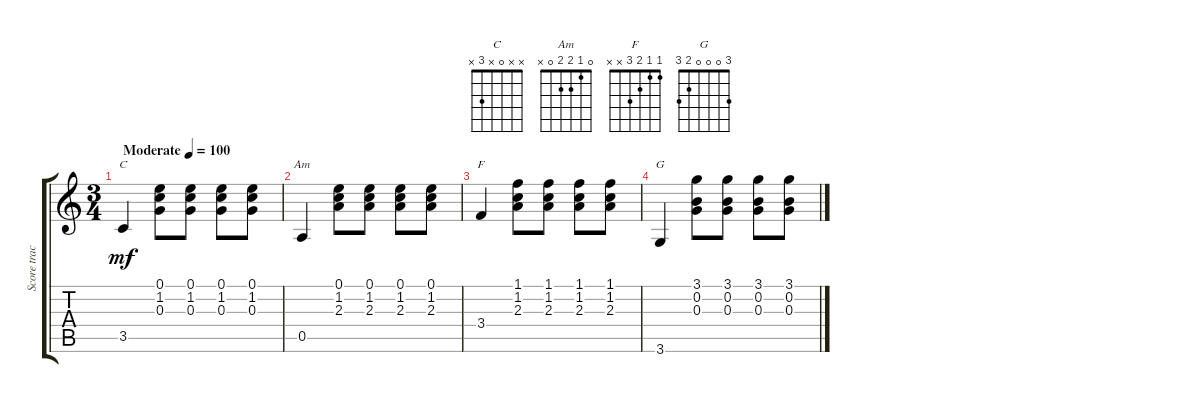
\track ("Score track 1" "Score trac") {instrument acousticguitarsteel}
\staff {score tabs}
\tuning (E4 B3 G3 D3 A2 E2) {hide}
\chord ("C" x x 0 x 3 x)
\chord ("Am" 0 1 2 2 0 x)
\chord ("F" 1 1 2 3 x x)
\chord ("G" 3 0 0 0 2 3)
\ts (3 4)
\tempo (100 "Moderate")
\clef g2
\ks c
3.5.4{ch "C" dy mf instrument acousticguitarsteel} (0.1 1.2 0.3).8 (0.1 1.2 0.3).8 (0.1 1.2 0.3).8 (0.1 1.2 0.3).8 |
0.5.4{ch "Am"} (0.1 1.2 2.3).8 (0.1 1.2 2.3).8 (0.1 1.2 2.3).8 (0.1 1.2 2.3).8 |
3.4.4{ch "F"} (1.1 1.2 2.3).8 (1.1 1.2 2.3).8 (1.1 1.2 2.3).8 (1.1 1.2 2.3).8 |
3.6.4{ch "G"} (3.1 0.2 0.3).8 (3.1 0.2 0.3).8 (3.1 0.2 0.3).8 (3.1 0.2 0.3).8
